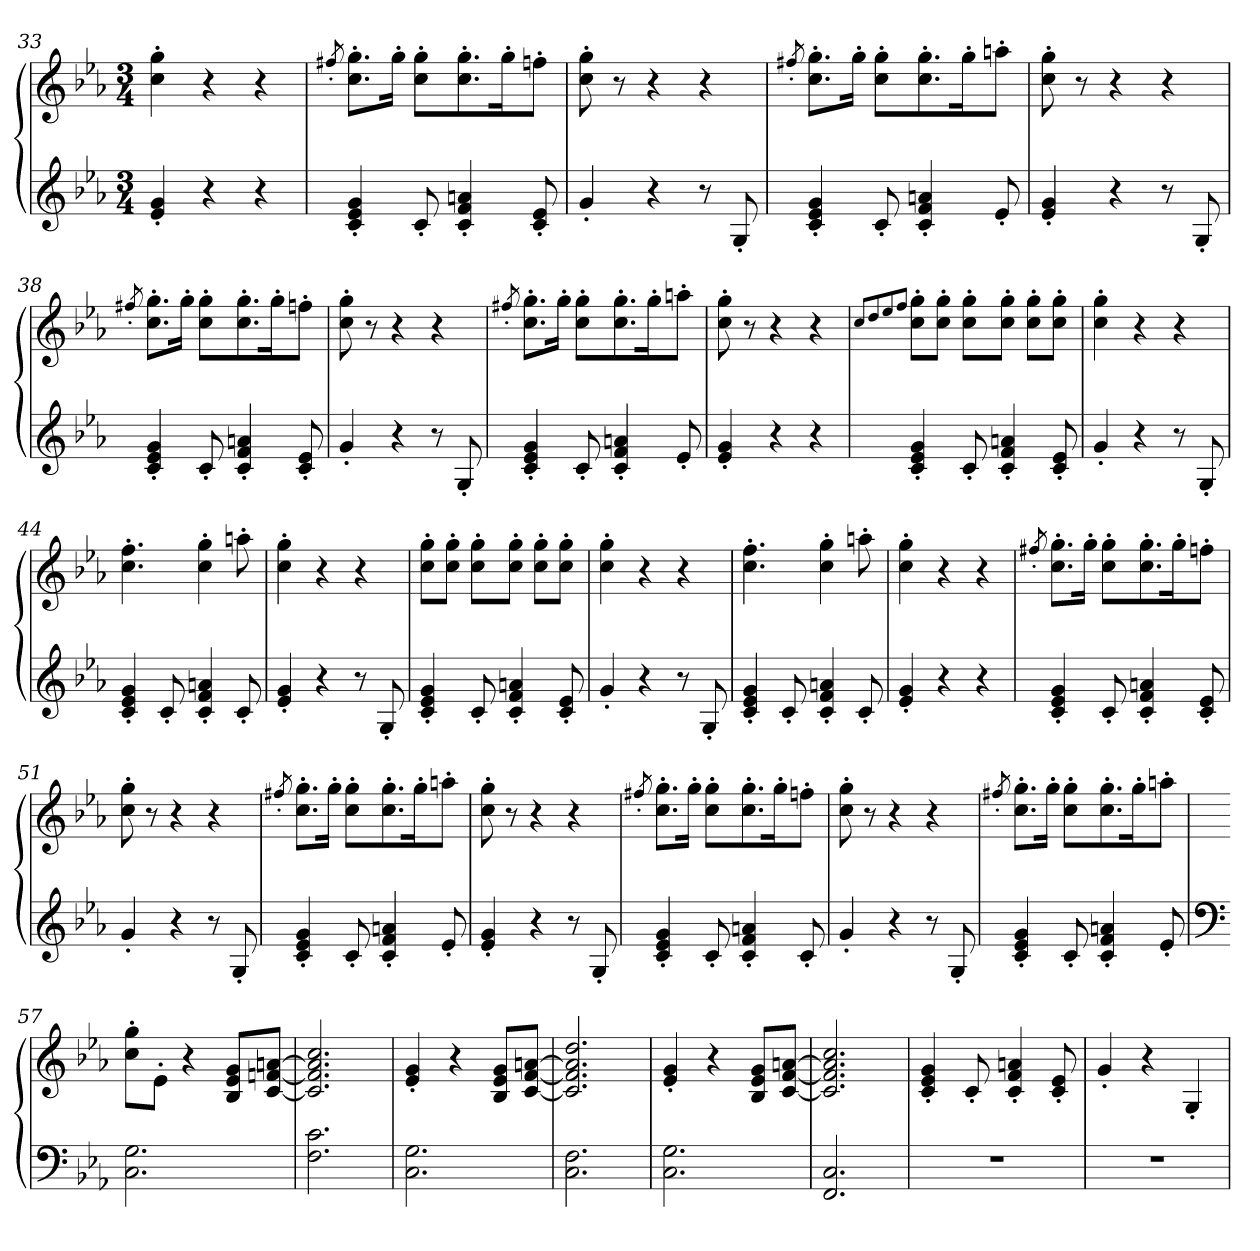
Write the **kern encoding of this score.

**kern	**kern
*part1	*part1
*staff2	*staff1
*clefG2	*clefG2
*k[b-e-a-]	*k[b-e-a-]
*M3/4	*M3/4
=33	=33
4e-'/ 4g'/	4cc'\ 4gg'\
4r	4r
4r	4r
!!LO:PB:g=z
=34	=34
.	8qff#X'/
4c'/ 4e-'/ 4g'/	8.cc'\ 8.gg'\L
.	16gg'\Jk
8c'/	8cc'\ 8gg'\L
4c'/ 4f'/ 4an'/	8.cc'\ 8.gg'\
.	16gg'\k
8c'/ 8e-'/	8ffn'\J
=35	=35
4g'/	8cc'\ 8gg'\
.	8r
4r	4r
8r	4r
8G'/	.
=36	=36
.	8qff#X'/
4c'/ 4e-'/ 4g'/	8.cc'\ 8.gg'\L
.	16gg'\Jk
8c'/	8cc'\ 8gg'\L
4c'/ 4f'/ 4an'/	8.cc'\ 8.gg'\
.	16gg'\k
8e-'/	8aan'\J
=37	=37
4e-'/ 4g'/	8cc'\ 8gg'\
.	8r
4r	4r
8r	4r
8G'/	.
=38	=38
.	8qff#X'/
4c'/ 4e-'/ 4g'/	8.cc'\ 8.gg'\L
.	16gg'\Jk
8c'/	8cc'\ 8gg'\L
4c'/ 4f'/ 4an'/	8.cc'\ 8.gg'\
.	16gg'\k
8c'/ 8e-'/	8ffn'\J
!!LO:LB:g=z
=39	=39
4g'/	8cc'\ 8gg'\
.	8r
4r	4r
8r	4r
8G'/	.
=40	=40
.	8qff#X'/
4c'/ 4e-'/ 4g'/	8.cc'\ 8.gg'\L
.	16gg'\Jk
8c'/	8cc'\ 8gg'\L
4c'/ 4f'/ 4an'/	8.cc'\ 8.gg'\
.	16gg'\k
8e-'/	8aan'\J
=41	=41
4e-'/ 4g'/	8cc'\ 8gg'\
.	8r
4r	4r
4r	4r
=42	=42
.	8qcc/L
.	8qdd/
.	8qee-/
.	8qff/J
4c'/ 4e-'/ 4g'/	8cc'\ 8gg'\L
.	8cc'\ 8gg'\J
8c'/	8cc'\ 8gg'\L
4c'/ 4f'/ 4an'/	8cc'\ 8gg'\J
.	8cc'\ 8gg'\L
8c'/ 8e-'/	8cc'\ 8gg'\J
=43	=43
4g'/	4cc'\ 4gg'\
4r	4r
8r	4r
8G'/	.
=44	=44
4c'/ 4e-'/ 4g'/	4.cc'\ 4.ff'\
8c'/	.
4c'/ 4f'/ 4an'/	4cc'\ 4gg'\
8c'/	8aan'\
!!LO:LB:g=z
=45	=45
4e-'/ 4g'/	4cc'\ 4gg'\
4r	4r
8r	4r
8G'/	.
=46	=46
4c'/ 4e-'/ 4g'/	8cc'\ 8gg'\L
.	8cc'\ 8gg'\J
8c'/	8cc'\ 8gg'\L
4c'/ 4f'/ 4an'/	8cc'\ 8gg'\J
.	8cc'\ 8gg'\L
8c'/ 8e-'/	8cc'\ 8gg'\J
=47	=47
4g'/	4cc'\ 4gg'\
4r	4r
8r	4r
8G'/	.
=48	=48
4c'/ 4e-'/ 4g'/	4.cc'\ 4.ff'\
8c'/	.
4c'/ 4f'/ 4an'/	4cc'\ 4gg'\
8c'/	8aan'\
=49	=49
4e-'/ 4g'/	4cc'\ 4gg'\
4r	4r
4r	4r
=50	=50
.	8qff#X'/
4c'/ 4e-'/ 4g'/	8.cc'\ 8.gg'\L
.	16gg'\Jk
8c'/	8cc'\ 8gg'\L
4c'/ 4f'/ 4an'/	8.cc'\ 8.gg'\
.	16gg'\k
8c'/ 8e-'/	8ffn'\J
!!LO:LB:g=z
=51	=51
4g'/	8cc'\ 8gg'\
.	8r
4r	4r
8r	4r
8G'/	.
=52	=52
.	8qff#X'/
4c'/ 4e-'/ 4g'/	8.cc'\ 8.gg'\L
.	16gg'\Jk
8c'/	8cc'\ 8gg'\L
4c'/ 4f'/ 4an'/	8.cc'\ 8.gg'\
.	16gg'\k
8e-'/	8aan'\J
=53	=53
4e-'/ 4g'/	8cc'\ 8gg'\
.	8r
4r	4r
8r	4r
8G'/	.
=54	=54
.	8qff#X'/
4c'/ 4e-'/ 4g'/	8.cc'\ 8.gg'\L
.	16gg'\Jk
8c'/	8cc'\ 8gg'\L
4c'/ 4f'/ 4an'/	8.cc'\ 8.gg'\
.	16gg'\k
8c'/	8ffn'\J
=55	=55
4g'/	8cc'\ 8gg'\
.	8r
4r	4r
8r	4r
8G'/	.
!!LO:LB:g=z
=56	=56
.	8qff#X'/
4c'/ 4e-'/ 4g'/	8.cc'\ 8.gg'\L
.	16gg'\Jk
8c'/	8cc'\ 8gg'\L
4c'/ 4f'/ 4an'/	8.cc'\ 8.gg'\
.	16gg'\k
8e-'/	8aan'\J
=57	=57
*clefF4	*
*^	*
2.ryy	2.C\ 2.G\	8cc'\ 8gg'\L
.	.	8e-'\J
.	.	4r
.	.	8B-/ 8e-/ 8g/L
.	.	[8c/ [8fn/ [8an/J
*v	*v	*
=58	=58
2.F\ 2.c\	2.c]/ 2.f]/ 2.a]/ 2.cc/
=59	=59
2.C\ 2.G\	4e-'/ 4g'/
.	4r
.	8B-/ 8e-/ 8g/L
.	[8c/ [8f/ [8an/J
=60	=60
2.C\ 2.F\	2.c]/ 2.f]/ 2.a]/ 2.dd/
=61	=61
2.C\ 2.G\	4e-'/ 4g'/
.	4r
.	8B-/ 8e-/ 8g/L
.	[8c/ [8f/ [8an/J
=62	=62
2.FF/ 2.C/	2.c]/ 2.f]/ 2.a]/ 2.cc/
!!LO:LB:g=z
=63	=63
2.r	4c'/ 4e-'/ 4g'/
.	8c'/
.	4c'/ 4f'/ 4an'/
.	8c'/ 8e-'/
=64	=64
2.r	4g'/
.	4r
.	4G'/
=	=
*-	*-
